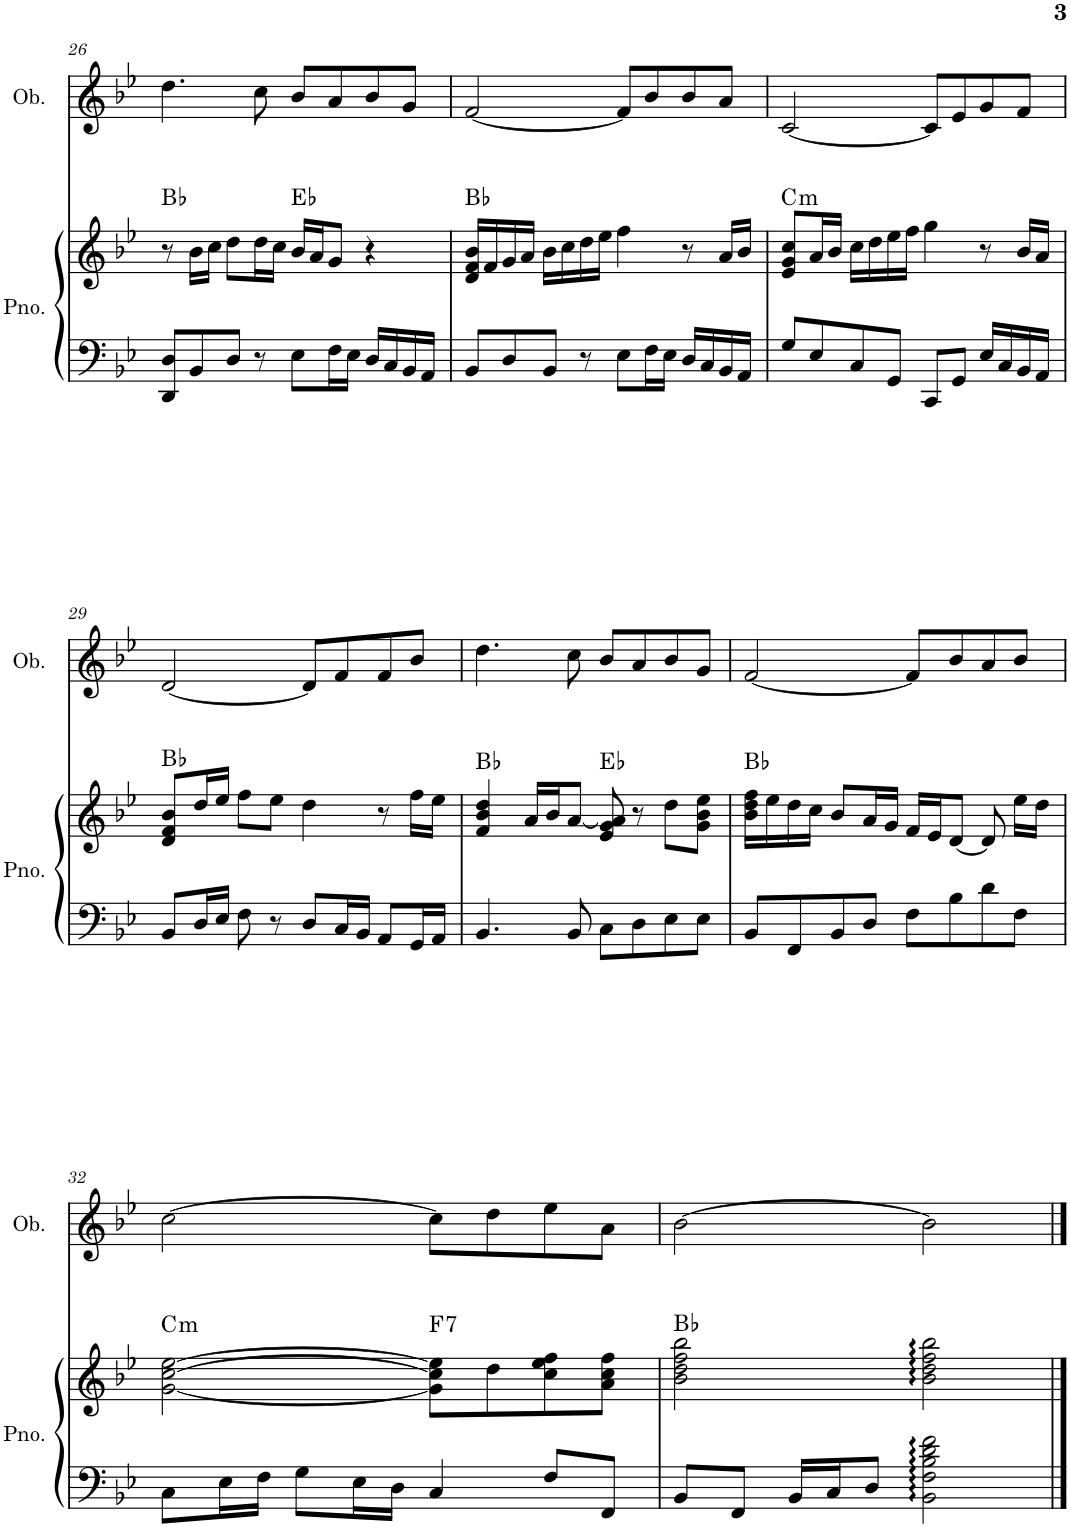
**kern	**kern	**harte	**kern
*part2	*part2	*part2	*part1
*staff3	*staff2	*	*staff1
*I"Piano	*	*	*I"Oboe
*I'Pno.	*	*	*I'Ob.
!!LO:PB:g=z
*clefF4	*clefG2	*	*clefG2
*k[b-e-]	*k[b-e-]	*	*k[b-e-]
*M4/4	*M4/4	*	*M4/4
=26	=26	=26	=26
8DD/ 8D/L	8r	Bb:maj	4.dd\
8BB-/	16b-\LL	.	.
.	16cc\JJ	.	.
8D/J	8dd\L	.	.
8r	16dd\L	.	8cc\
.	16cc\JJ	.	.
8E-\L	16b-/LL	Eb:maj	8b-/L
.	16a/J	.	.
16F\L	8g/J	.	8a/
16E-\JJ	.	.	.
16D/LL	4r	.	8b-/
16C/	.	.	.
16BB-/	.	.	8g/J
16AA/JJ	.	.	.
=27	=27	=27	=27
8BB-/L	16d/ 16f/ 16b-/LL	Bb:maj	[2f/
.	16f/	.	.
8D/	16g/	.	.
.	16a/JJ	.	.
8BB-/J	16b-\LL	.	.
.	16cc\	.	.
8r	16dd\	.	.
.	16ee-\JJ	.	.
8E-\L	4ff\	.	8f/L]
16F\L	.	.	8b-/
16E-\JJ	.	.	.
16D/LL	8r	.	8b-/
16C/	.	.	.
16BB-/	16a/LL	.	8a/J
16AA/JJ	16b-/JJ	.	.
=28	=28	=28	=28
!	!	!LO:H:kt=m	!
8G/L	8e-/ 8g/ 8cc/L	C:min	[2c/
8E-/	16a/L	.	.
.	16b-/JJ	.	.
8C/	16cc\LL	.	.
.	16dd\	.	.
8GG/J	16ee-\	.	.
.	16ff\JJ	.	.
8CC/L	4gg\	.	8c/L]
8GG/J	.	.	8e-/
16E-/LL	8r	.	8g/
16C/	.	.	.
16BB-/	16b-/LL	.	8f/J
16AA/JJ	16a/JJ	.	.
!!LO:LB:g=z
=29	=29	=29	=29
8BB-/L	8d/ 8f/ 8b-/L	Bb:maj	[2d/
16D/L	16dd/L	.	.
16E-/JJ	16ee-/JJ	.	.
8F\	8ff\L	.	.
8r	8ee-\J	.	.
8D/L	4dd\	.	8d/L]
16C/L	.	.	8f/
16BB-/JJ	.	.	.
8AA/L	8r	.	8f/
16GG/L	16ff\LL	.	8b-/J
16AA/JJ	16ee-\JJ	.	.
=30	=30	=30	=30
4.BB-/	4f/ 4b-/ 4dd/	Bb:maj	4.dd\
.	16a/LL	.	.
.	16b-/J	.	.
8BB-/	[8a/J	.	8cc\
8C\L	8e-/ 8g/ 8a/]	Eb:maj	8b-/L
8D\	8r	.	8a/
8E-\	8dd\L	.	8b-/
8E-\J	8g\ 8b-\ 8ee-\J	.	8g/J
=31	=31	=31	=31
8BB-/L	16b-\ 16dd\ 16ff\LL	Bb:maj	[2f/
.	16ee-\	.	.
8FF/	16dd\	.	.
.	16cc\JJ	.	.
8BB-/	8b-/L	.	.
8D/J	16a/L	.	.
.	16g/JJ	.	.
8F\L	16f/LL	.	8f/L]
.	16e-/J	.	.
8B-\	[8d/J	.	8b-/
8d\	8d/]	.	8a/
8F\J	16ee-\LL	.	8b-/J
.	16dd\JJ	.	.
!!LO:LB:g=z
=32	=32	=32	=32
!	!	!LO:H:kt=m	!
8C\L	[2g\ [2cc\ [2ee-\	C:min	[2cc\
16E-\L	.	.	.
16F\JJ	.	.	.
8G\L	.	.	.
16E-\L	.	.	.
16D\JJ	.	.	.
!	!	!LO:H:kt=7	!
4C/	8g\] 8cc\] 8ee-\]L	F:7	8cc\L]
.	8dd\	.	8dd\
8F/L	8cc\ 8ee-\ 8ff\	.	8ee-\
8FF/J	8a\ 8cc\ 8ff\J	.	8a\J
=33	=33	=33	=33
8BB-/L	2b-\ 2dd\ 2ff\ 2bb-\	Bb:maj	[2b-\
8FF/J	.	.	.
16BB-/LL	.	.	.
16C/J	.	.	.
8D/J	.	.	.
2BB-\: 2F\: 2B-\: 2d\: 2f\:	2b-\ 2dd\ 2ff\ 2bb-\	.	2b-\]
==	==	==	==
*-	*-	*-	*-
